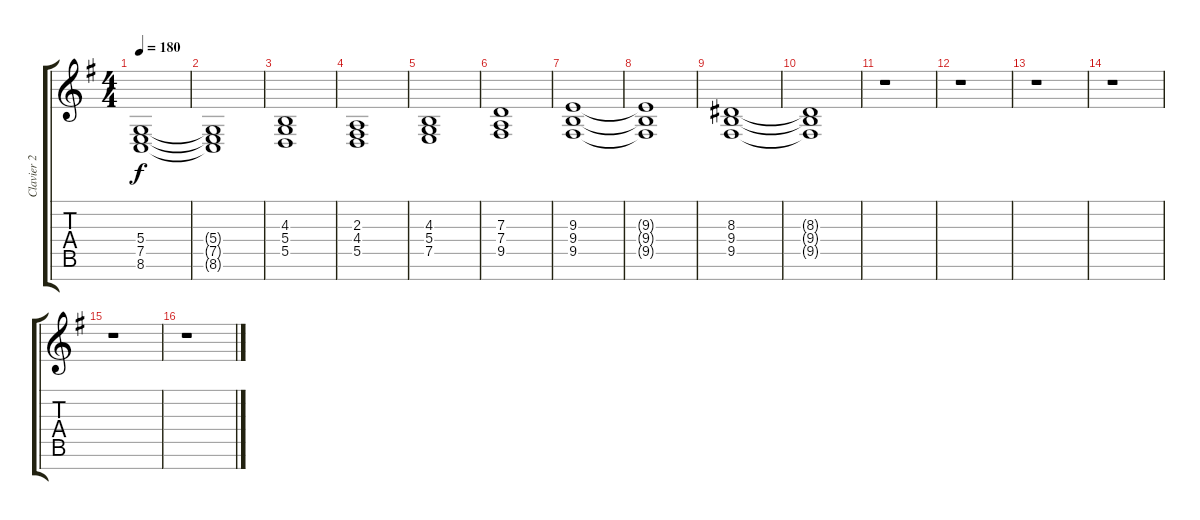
\track ("Clavier 2" "Clavier 2") {instrument pad7halo}
\staff {score tabs}
\tuning (E4 B3 G3 D3 A2 E2 B1) {hide}
\ts (4 4)
\tempo 180
\clef g2
\ks g
(5.4 7.5 8.6).1{dy f} |
(5.4{t} 7.5{t} 8.6{t}).1 |
(4.3 5.4 5.5).1 |
(2.3 4.4 5.5).1 |
(4.3 5.4 7.5).1 |
(7.3 7.4 9.5).1 |
(9.3 9.4 9.5).1 |
(9.3{t} 9.4{t} 9.5{t}).1 |
(8.3 9.4 9.5).1 |
(8.3{t} 9.4{t} 9.5{t}).1 |
r.1 |
r.1 |
r.1 |
r.1 |
r.1 |
r.1
